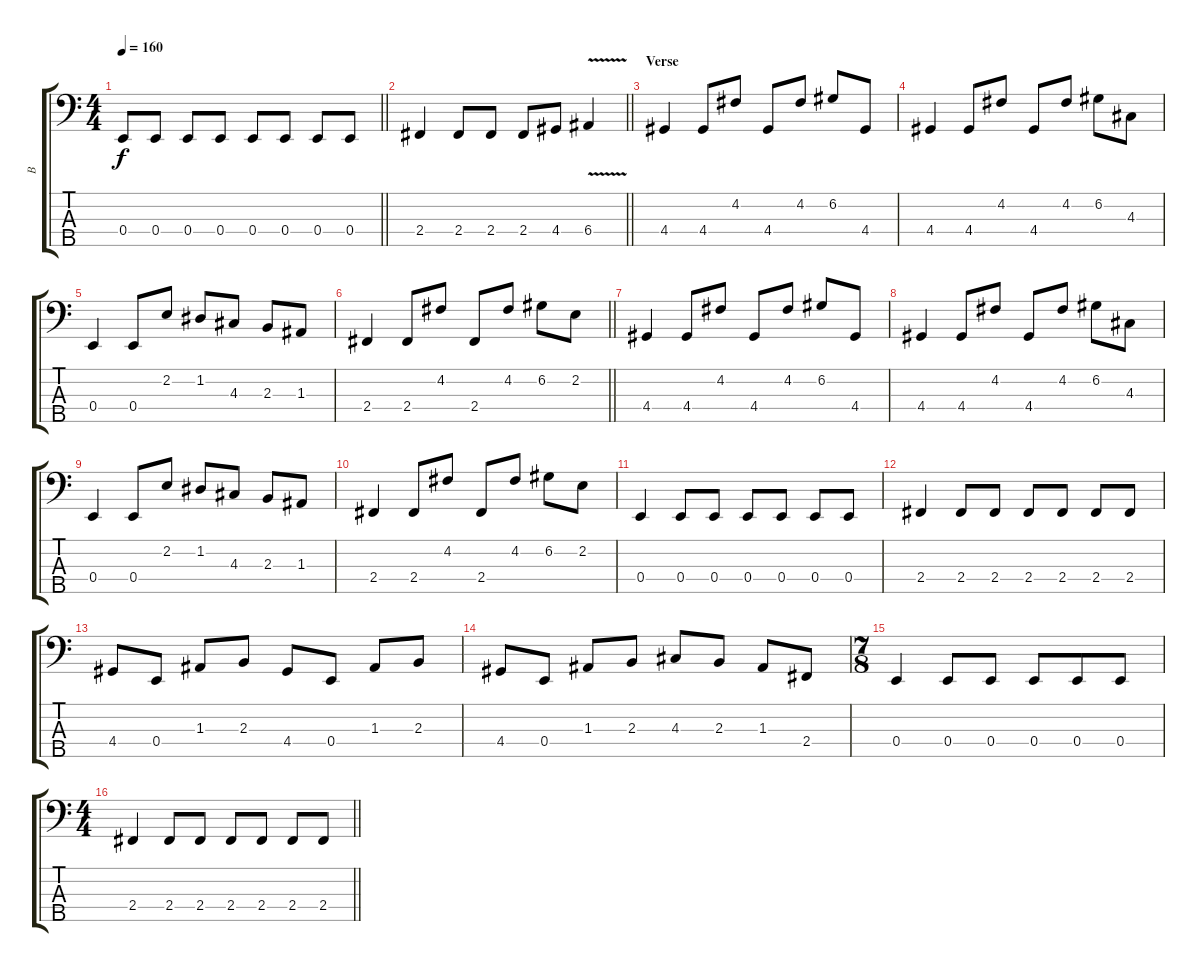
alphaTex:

\track ("B" "B") {instrument electricbassfinger}
\staff {score tabs}
\tuning (G2 D2 A1 E1 B0) {hide}
\ts (4 4)
\tempo 160
\clef f4
\barLineRight lightlight
\ks c
0.4.8{dy f} 0.4.8 0.4.8 0.4.8 0.4.8 0.4.8 0.4.8 0.4.8 |
\barLineRight lightlight
2.4.4 2.4.8 2.4.8 2.4.8 4.4.8 6.4{v}.4 |
\section ("" "Verse")
4.4.4 4.4.8 4.2.8 4.4.8 4.2.8 6.2.8 4.4.8 |
4.4.4 4.4.8 4.2.8 4.4.8 4.2.8 6.2.8 4.3.8 |
0.4.4 0.4.8 2.2.8 1.2.8 4.3.8 2.3.8 1.3.8 |
\barLineRight lightlight
2.4.4 2.4.8 4.2.8 2.4.8 4.2.8 6.2.8 2.2.8 |
4.4.4 4.4.8 4.2.8 4.4.8 4.2.8 6.2.8 4.4.8 |
4.4.4 4.4.8 4.2.8 4.4.8 4.2.8 6.2.8 4.3.8 |
0.4.4 0.4.8 2.2.8 1.2.8 4.3.8 2.3.8 1.3.8 |
2.4.4 2.4.8 4.2.8 2.4.8 4.2.8 6.2.8 2.2.8 |
0.4.4 0.4.8 0.4.8 0.4.8 0.4.8 0.4.8 0.4.8 |
2.4.4 2.4.8 2.4.8 2.4.8 2.4.8 2.4.8 2.4.8 |
4.4.8 0.4.8 1.3.8 2.3.8 4.4.8 0.4.8 1.3.8 2.3.8 |
4.4.8 0.4.8 1.3.8 2.3.8 4.3.8 2.3.8 1.3.8 2.4.8 |
\ts (7 8)
0.4.4 0.4.8 0.4.8 0.4.8 0.4.8 0.4.8 |
\ts (4 4)
\barLineRight lightlight
2.4.4 2.4.8 2.4.8 2.4.8 2.4.8 2.4.8 2.4.8
